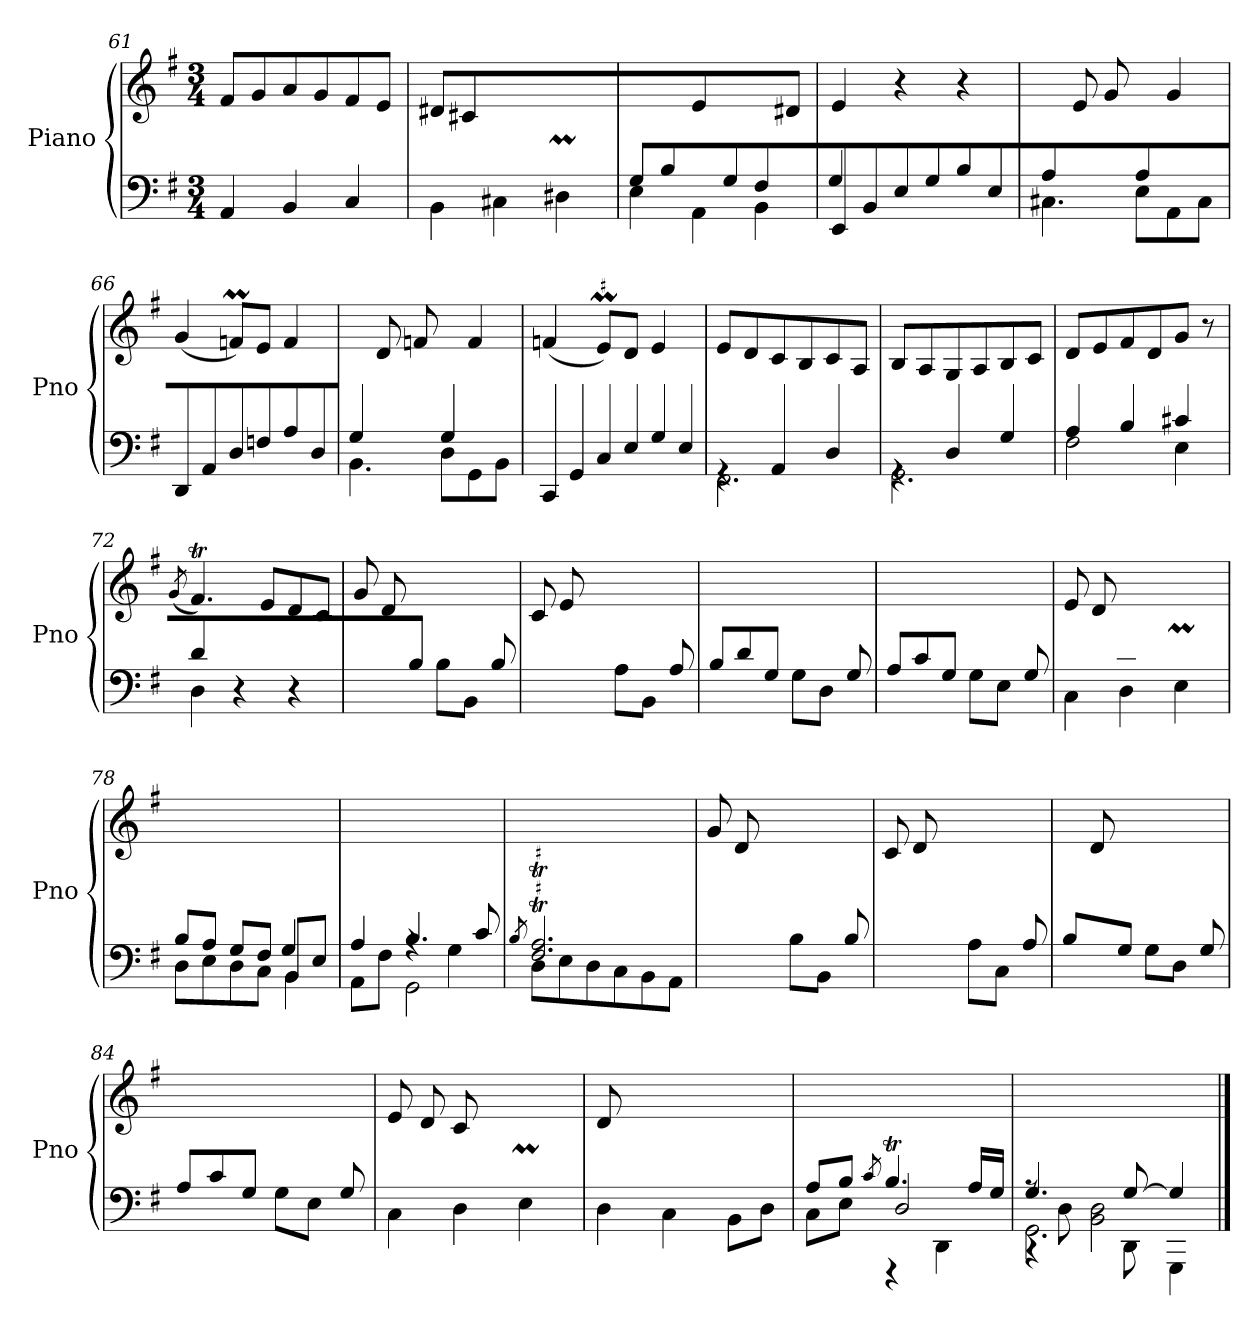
**kern	**kern
*part1	*part1
*staff2	*staff1
*I"Piano	*
*I'Pno	*
*clefF4	*clefG2
*k[f#]	*k[f#]
*M3/4	*M3/4
=61	=61
4AA/	8f#/L
.	8g/
4BB/	8a/
.	8g/
4C/	8f#/
.	8e/J
=62	=62
*^	*
4ryy	4BB\	8d#X/L
.	.	8c#X/
8B/	4C#X\	2ryy
8A/	.	.
8GM/	4D#X\	.
8F#/J	.	.
=63	=63	=63
8G/L	4E\	4ryy
8B/	.	.
8ryy	4AA\	8e/
8G/	.	4ryy
8F#/	4BB\	.
8ryy	.	8d#X/J
=64	=64	=64
8EE\L	4G/	4e/
8BB\	.	.
8E\	2ryy	4r
8G\	.	.
8B\	.	4r
8E\J	.	.
=65	=65	=65
8A/L	4.C#X\	8ryy
4ryy	.	8e/
.	.	8g/
8A/J	8E\L	8ryy
4ryy	8AA\	4g/
.	8C#\J	.
*v	*v	*
=66	=66
8DD\L	(<4g/
8AA\	.
8D\	8fnM/L)
8Fn\	8e/J
8A\	4f/
8D\J	.
=67	=67
*^	*
8G/L	4.BB\	8ryy
4ryy	.	8d/
.	.	8fn/
8G/J	8D\L	8ryy
4ryy	8GG\	4f/
.	8BB\J	.
*v	*v	*
!!LO:PB:g=z
=68	=68
8CC/L	(<4fn/
8GG/	.
8C/	8eM/L)
8E/	8d/J
8G/	4e/
8E/J	.
=69	=69
*^	*
4rGG	2.FF#\	8e/L
.	.	8d/
4AA/	.	8c/
.	.	8B/
4D/	.	8c/
.	.	8A/J
=70	=70	=70
4rGG	2.GG\	8B/L
.	.	8A/
4D/	.	8G/
.	.	8A/
4G/	.	8B/
.	.	8c/J
=71	=71	=71
4A/	2F#\	8d/L
.	.	8e/
4B/	.	8f#/
.	.	8d/
4c#X/	4E\	8g/J
.	.	8r
=72	=72	=72
.	.	(<8qg/
4d/	4D\	4.f#t/)
4r	2ryy	.
.	.	8e/L
4r	.	8d/
.	.	8c/J
=73	=73	=73
4ryy	2.ryy	8g/L
.	.	8d/
8B/J	.	2ryy
8B\L	.	.
8BB\J	.	.
8B/	.	.
=74	=74	=74
4ryy	2.ryy	8c/L
.	.	8e/
8A/J	.	2ryy
8A\L	.	.
8BB\J	.	.
8A/	.	.
*v	*v	*
!!LO:LB:g=z
=75	=75
8B/L	2.ryy
8d/	.
8G/J	.
8G\L	.
8D\J	.
8G/	.
=76	=76
8A/L	2.ryy
8c/	.
8G/J	.
8G\L	.
8E\J	.
8G/	.
=77	=77
*^	*
4ryy	4C\	8e/L
.	.	8d/
8c/	4D\	2ryy
8B/	.	.
8AM/	4E\	.
8G/J	.	.
=78	=78	=78
*	*^	*
8B/L	8D\L	2ryy	2.ryy
8A/J	8E\	.	.
8G/L	8D\	.	.
8F#/J	8C\J	.	.
8BB/L	4BB\	4G/	.
8E/J	.	.	.
=79	=79	=79	=79
4A/	8AA\L	4ryy	2.ryy
.	8F#\J	.	.
4.B/	4rA	2GG\	.
.	4G\	.	.
8c/	.	.	.
*v	*v	*v	*
=80	=80
8qB/	.
*^	*
2.F#/T 2.A/T	8D\L	2.ryy
.	8E\	.
.	8D\	.
.	8C\	.
.	8BB\	.
.	8AA\J	.
=81	=81	=81
4ryy	2.ryy	8g/L
.	.	8d/
8B/J	.	2ryy
8B\L	.	.
8BB\J	.	.
8B/	.	.
!!LO:LB:g=z
=82	=82	=82
4ryy	2.ryy	8c/L
.	.	8d/
8A/J	.	2ryy
8A\L	.	.
8C\J	.	.
8A/	.	.
=83	=83	=83
8B/L	2.ryy	8ryy
8ryy	.	8d/
8G/J	.	2ryy
8G\L	.	.
8D\J	.	.
8G/	.	.
*v	*v	*
=84	=84
8A/L	2.ryy
8c/	.
8G/J	.
8G\L	.
8E\J	.
8G/	.
=85	=85
*^	*
4.ryy	4C\	8e/L
.	.	8d/
.	4D\	8c/
8B/	.	4.ryy
8AM/	4E\	.
8G/J	.	.
=86	=86	=86
8ryy	4D\	8d/L
8F#/	.	2ryy
8A/	4C\	.
8D/	.	.
8G/	8BB\L	.
8B/J	8D\J	8ryy
=87	=87	=87
*	*^	*
8A/L	8C\L	4ryy	2.ryy
8B/J	8E\J	.	.
8qc/	.	.	.
4.Bt/	2D/	4rFFF	.
.	.	4DD\	.
16A/LL	.	.	.
16G/JJ	.	.	.
=88	=88	=88	=88
*	*	*^	*
4.G/	8rA	2.GG\	4rCC	2.ryy
.	8D\	.	.	.
.	2BB\ 2D\	.	8ryy	.
[8G/	.	.	8DD\	.
4G/]	.	.	4GGG\	.
*v	*v	*v	*v	*
==	==
*-	*-
